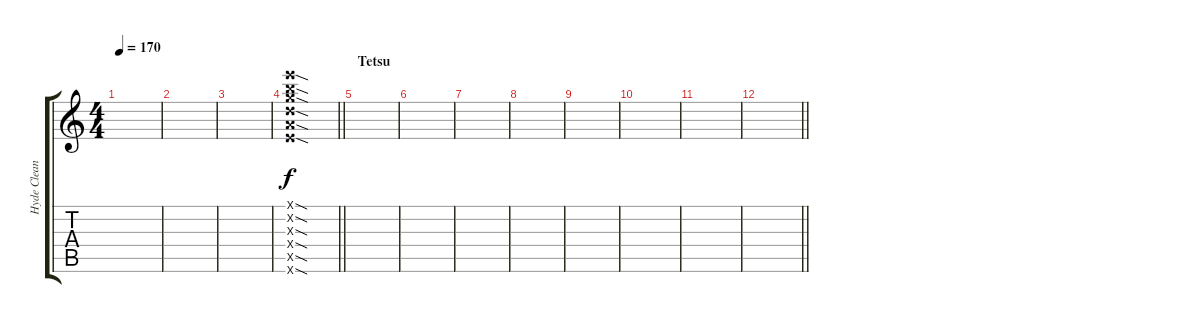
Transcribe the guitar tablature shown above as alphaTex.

\track ("Hyde Clean" "Hyde Clean") {instrument electricguitarclean}
\staff {score tabs}
\tuning (E4 B3 G3 D3 A2 E2) {hide}
\ts (4 4)
\tempo 170
\clef g2
\ks c
|
|
|
\barLineRight lightlight
(12.1{sod x} 12.2{sod x} 12.3{sod x} 12.4{sod x} 12.5{sod x} 12.6{sod x}).1 |
\section ("" "Tetsu ")
|
|
|
|
|
|
|
\barLineRight lightlight
